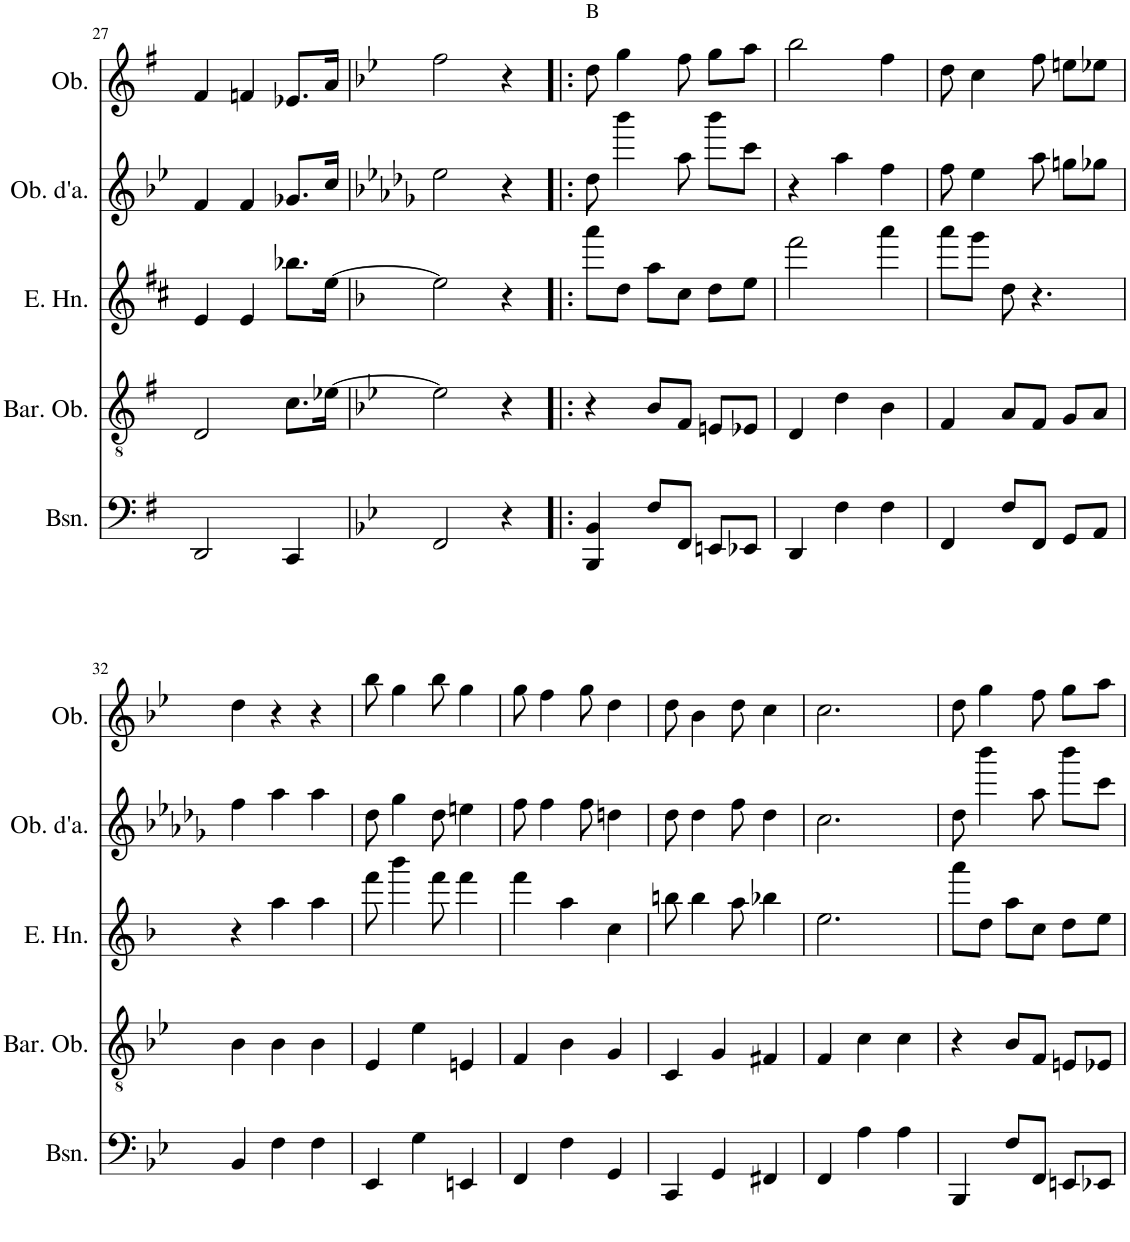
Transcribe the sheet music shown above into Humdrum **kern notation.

**kern	**kern	**kern	**kern	**kern
*part5	*part4	*part3	*part2	*part1
*staff5	*staff4	*staff3	*staff2	*staff1
*I"Bassoon	*I"Baritone Oboe	*I"English Horn	*I"Oboe d'amore	*I"Oboe
*I'Bsn.	*I'Bar. Ob.	*I'E. Hn.	*I'Ob. d'a.	*I'Ob.
!!LO:PB:g=z
*clefF4	*clefGv2	*clefG2	*clefG2	*clefG2
*	*	*Trd4c7	*Trd2c3	*
*k[f#]	*k[f#]	*k[f#c#]	*k[b-e-]	*k[f#]
*M3/4	*M3/4	*M3/4	*M3/4	*M3/4
=27	=27	=27	=27	=27
2DD/	2D/	4e/	4f/	4f#/
.	.	4e/	4f/	4fn/
4CC/	8.c\L	8.bb-X\L	8.g-X/L	8.e-X/L
.	[16e-X\Jk	[16ee\Jk	16cc/Jk	16a/Jk
=28	=28	=28	=28	=28
*k[b-e-]	*k[b-e-]	*k[b-]	*k[b-e-a-d-g-]	*k[b-e-]
2FF/	2e-\]	2ee\]	2ee-\	2ff\
4r	4r	4r	4r	4r
=29!|:	=29!|:	=29!|:	=29!|:	=29!|:
!	!	!	!	!LO:TX:a:t=B
4BBB-/ 4BB-/	4r	8aaa\L	8dd-\	8dd\
.	.	8dd\J	4bbb-\	4gg\
8F/L	8B-/L	8aa\L	.	.
8FF/J	8F/J	8cc\J	8aaa-\	8ff\
8EEn/L	8En/L	8dd\L	8bbb-\L	8gg\L
8EE-X/J	8E-X/J	8ee\J	8ccc\J	8aa\J
=30	=30	=30	=30	=30
4DD/	4D/	2fff\	4r	2bb-\
4F\	4d\	.	4aaa-\	.
4F\	4B-\	4aaa\	4ff\	4ff\
=31	=31	=31	=31	=31
4FF/	4F/	8aaa\L	8ff\	8dd\
.	.	8ggg\J	4ee-\	4cc\
8F/L	8A/L	8dd\	.	.
8FF/J	8F/J	4.r	8aaa-\	8ff\
8GG/L	8G/L	.	8ggn\L	8een\L
8AA/J	8A/J	.	8gg-X\J	8ee-X\J
!!LO:LB:g=z
=32	=32	=32	=32	=32
4BB-/	4B-\	4r	4ff\	4dd\
4F\	4B-\	4aa\	4aaa-\	4r
4F\	4B-\	4aa\	4aaa-\	4r
=33	=33	=33	=33	=33
4EE-/	4E-/	8fff\	8dd-\	8bb-\
.	.	4bbb-\	4gg-\	4gg\
4G\	4e-\	.	.	.
.	.	8fff\	8dd-\	8bb-\
4EEn/	4En/	4fff\	4een\	4gg\
=34	=34	=34	=34	=34
4FF/	4F/	4fff\	8ff\	8gg\
.	.	.	4ff\	4ff\
4F\	4B-\	4aa\	.	.
.	.	.	8ff\	8gg\
4GG/	4G/	4cc\	4ddn\	4dd\
=35	=35	=35	=35	=35
4CC/	4C/	8bbn\	8dd-\	8dd\
.	.	4bb\	4dd-\	4b-\
4GG/	4G/	.	.	.
.	.	8aa\	8ff\	8dd\
4FF#X/	4F#X/	4bb-X\	4dd-\	4cc\
=36	=36	=36	=36	=36
4FF/	4F/	2.ee\	2.cc\	2.cc\
4A\	4c\	.	.	.
4A\	4c\	.	.	.
=37	=37	=37	=37	=37
4BBB-/	4r	8aaa\L	8dd-\	8dd\
.	.	8dd\J	4bbb-\	4gg\
8F/L	8B-/L	8aa\L	.	.
8FF/J	8F/J	8cc\J	8aaa-\	8ff\
8EEn/L	8En/L	8dd\L	8bbb-\L	8gg\L
8EE-X/J	8E-X/J	8ee\J	8ccc\J	8aa\J
=	=	=	=	=
*-	*-	*-	*-	*-
